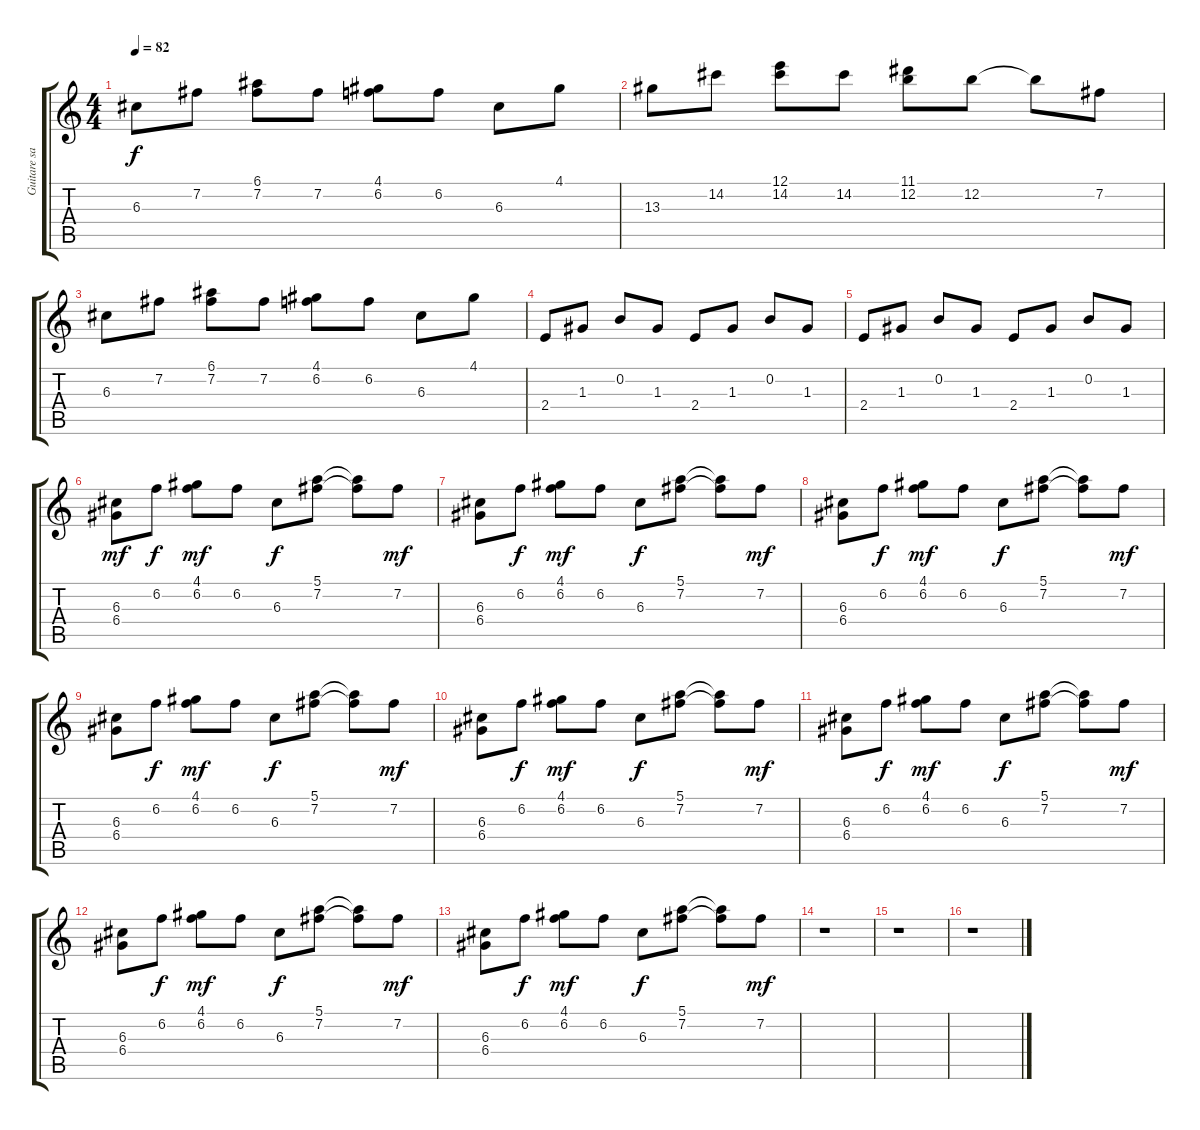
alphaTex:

\track ("Guitare saturée" "Guitare sa") {instrument distortionguitar}
\staff {score tabs}
\tuning (E4 B3 G3 D3 A2 E2) {hide}
\ts (4 4)
\tempo 82
\clef g2
\ks c
6.3.8{dy f} 7.2.8 (6.1 7.2).8 7.2.8 (4.1 6.2).8 6.2.8 6.3.8 4.1.8 |
13.3.8 14.2.8 (12.1 14.2).8 14.2.8 (11.1 12.2).8 12.2.8 12.2{t}.8 7.2.8 |
6.3.8 7.2.8 (6.1 7.2).8 7.2.8 (4.1 6.2).8 6.2.8 6.3.8 4.1.8 |
2.4.8 1.3.8 0.2.8 1.3.8 2.4.8 1.3.8 0.2.8 1.3.8 |
2.4.8 1.3.8 0.2.8 1.3.8 2.4.8 1.3.8 0.2.8 1.3.8 |
(6.3 6.4).8{dy mf} 6.2.8{dy f} (4.1 6.2).8{dy mf} 6.2.8 6.3.8{dy f} (5.1 7.2).8 (5.1{t} 7.2{t}).8 7.2.8{dy mf} |
(6.3 6.4).8 6.2.8{dy f} (4.1 6.2).8{dy mf} 6.2.8 6.3.8{dy f} (5.1 7.2).8 (5.1{t} 7.2{t}).8 7.2.8{dy mf} |
(6.3 6.4).8 6.2.8{dy f} (4.1 6.2).8{dy mf} 6.2.8 6.3.8{dy f} (5.1 7.2).8 (5.1{t} 7.2{t}).8 7.2.8{dy mf} |
(6.3 6.4).8 6.2.8{dy f} (4.1 6.2).8{dy mf} 6.2.8 6.3.8{dy f} (5.1 7.2).8 (5.1{t} 7.2{t}).8 7.2.8{dy mf} |
(6.3 6.4).8 6.2.8{dy f} (4.1 6.2).8{dy mf} 6.2.8 6.3.8{dy f} (5.1 7.2).8 (5.1{t} 7.2{t}).8 7.2.8{dy mf} |
(6.3 6.4).8 6.2.8{dy f} (4.1 6.2).8{dy mf} 6.2.8 6.3.8{dy f} (5.1 7.2).8 (5.1{t} 7.2{t}).8 7.2.8{dy mf} |
(6.3 6.4).8 6.2.8{dy f} (4.1 6.2).8{dy mf} 6.2.8 6.3.8{dy f} (5.1 7.2).8 (5.1{t} 7.2{t}).8 7.2.8{dy mf} |
(6.3 6.4).8 6.2.8{dy f} (4.1 6.2).8{dy mf} 6.2.8 6.3.8{dy f} (5.1 7.2).8 (5.1{t} 7.2{t}).8 7.2.8{dy mf} |
r.1 |
r.1 |
r.1
